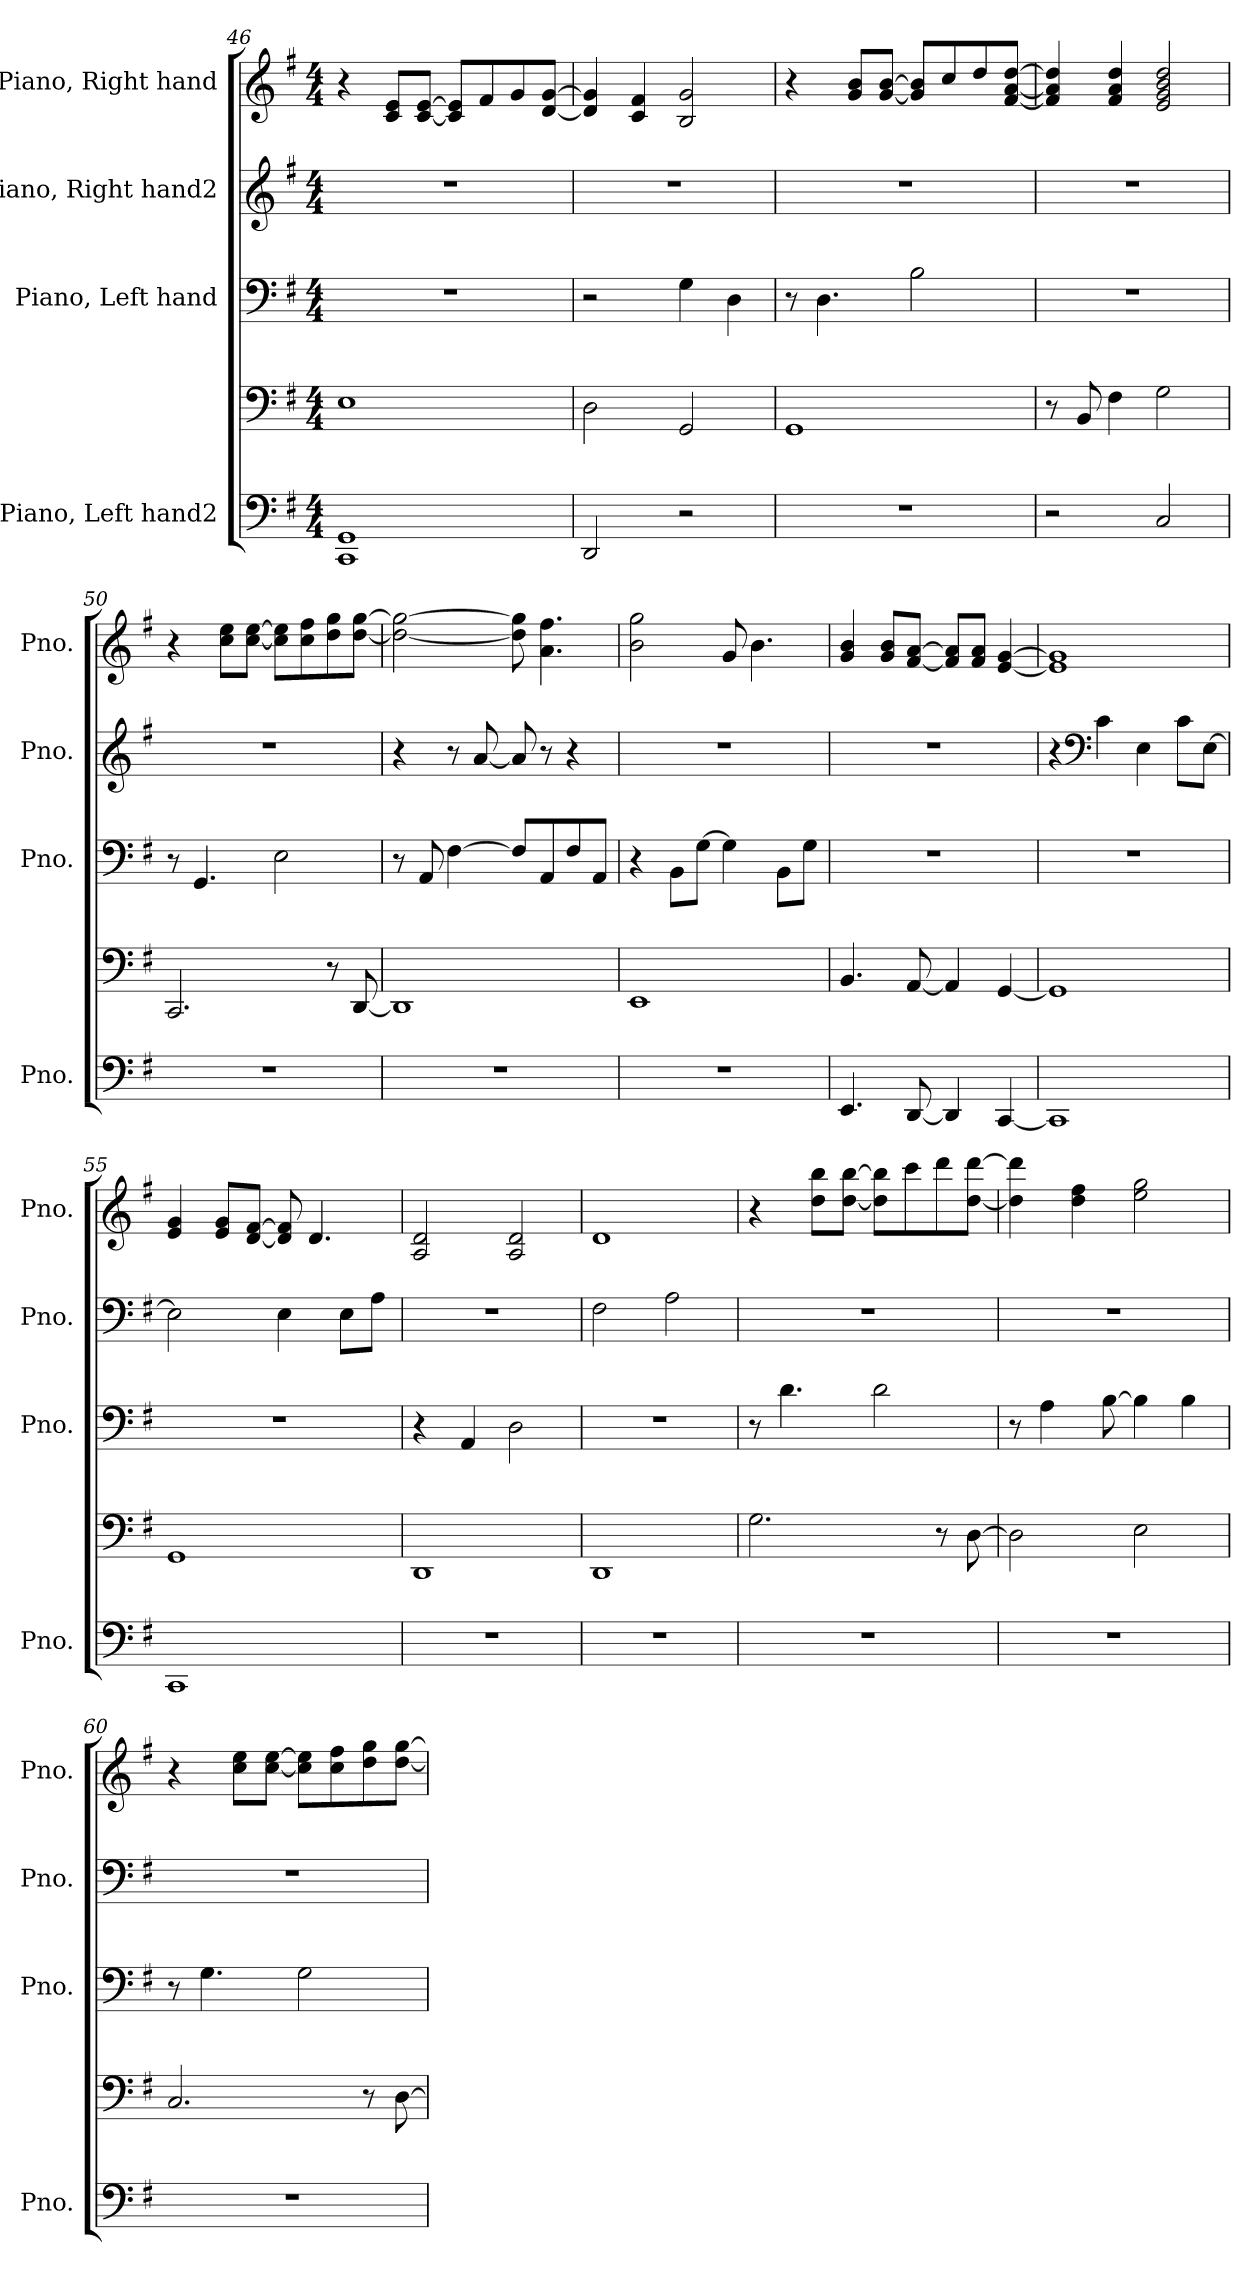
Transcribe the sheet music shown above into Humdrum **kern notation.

**kern	**kern	**kern	**kern	**kern
*part4	*part4	*part3	*part2	*part1
*staff5	*staff4	*staff3	*staff2	*staff1
*I"Piano, Left hand2	*	*I"Piano, Left hand	*I"Piano, Right hand2	*I"Piano, Right hand
*I'Pno.	*	*I'Pno.	*I'Pno.	*I'Pno.
!!LO:LB:g=z
*clefF4	*clefF4	*clefF4	*clefG2	*clefG2
*k[f#]	*k[f#]	*k[f#]	*k[f#]	*k[f#]
*M4/4	*M4/4	*M4/4	*M4/4	*M4/4
=46	=46	=46	=46	=46
1CC 1GG	1E	1r	1r	4r
.	.	.	.	8c/ 8e/L
.	.	.	.	[8c/ [8e/J
.	.	.	.	8c/] 8e/]L
.	.	.	.	8f#/
.	.	.	.	8g/
.	.	.	.	[8d/ [8g/J
=47	=47	=47	=47	=47
2DD/	2D\	2r	1r	4d/] 4g/]
.	.	.	.	4c/ 4f#/
2r	2GG/	4G\	.	2B/ 2g/
.	.	4D\	.	.
=48	=48	=48	=48	=48
1r	1GG	8r	1r	4r
.	.	4.D\	.	.
.	.	.	.	8g/ 8b/L
.	.	.	.	[8g/ [8b/J
.	.	2B\	.	8g/] 8b/]L
.	.	.	.	8cc/
.	.	.	.	8dd/
.	.	.	.	[8f#/ [8a/ [8dd/J
=49	=49	=49	=49	=49
2r	8r	1r	1r	4f#/] 4a/] 4dd/]
.	8BB/	.	.	.
.	4F#\	.	.	4f#/ 4a/ 4dd/
2C/	2G\	.	.	2e/ 2g/ 2b/ 2dd/
=50	=50	=50	=50	=50
1r	2.CC/	8r	1r	4r
.	.	4.GG/	.	.
.	.	.	.	8cc\ 8ee\L
.	.	.	.	[8cc\ [8ee\J
.	.	2E\	.	8cc\] 8ee\]L
.	.	.	.	8cc\ 8ff#\
.	8r	.	.	8dd\ 8gg\
.	[8DD/	.	.	[8dd\ [8gg\J
!!LO:PB:g=z
=51	=51	=51	=51	=51
1r	1DD]	8r	4r	2dd\_ 2gg\_
.	.	8AA/	.	.
.	.	[4F#\	8r	.
.	.	.	[8a/	.
.	.	8F#/L]	8a/]	8dd\] 8gg\]
.	.	8AA/	8r	4.a\ 4.ff#\
.	.	8F#/	4r	.
.	.	8AA/J	.	.
=52	=52	=52	=52	=52
1r	1EE	4r	1r	2b\ 2gg\
.	.	8BB\L	.	.
.	.	[8G\J	.	.
.	.	4G\]	.	8g/
.	.	.	.	4.b\
.	.	8BB\L	.	.
.	.	8G\J	.	.
=53	=53	=53	=53	=53
4.EE/	4.BB/	1r	1r	4g/ 4b/
.	.	.	.	8g/ 8b/L
[8DD/	[8AA/	.	.	[8f#/ [8a/J
4DD/]	4AA/]	.	.	8f#/] 8a/]L
.	.	.	.	8f#/ 8a/J
[4CC/	[4GG/	.	.	[4e/ [4g/
=54	=54	=54	=54	=54
1CC]	1GG]	1r	4r	1e] 1g]
*	*	*	*clefF4	*
.	.	.	4c\	.
.	.	.	4E\	.
.	.	.	8c\L	.
.	.	.	[8E\J	.
=55	=55	=55	=55	=55
1CC	1GG	1r	2E\]	4e/ 4g/
.	.	.	.	8e/ 8g/L
.	.	.	.	[8d/ [8f#/J
.	.	.	4E\	8d/] 8f#/]
.	.	.	.	4.d/
.	.	.	8E\L	.
.	.	.	8A\J	.
!!LO:LB:g=z
=56	=56	=56	=56	=56
1r	1DD	4r	1r	2A/ 2d/
.	.	4AA/	.	.
.	.	2D\	.	2A/ 2d/
=57	=57	=57	=57	=57
1r	1DD	1r	2F#\	1d
.	.	.	2A\	.
=58	=58	=58	=58	=58
1r	2.G\	8r	1r	4r
.	.	4.d\	.	.
.	.	.	.	8dd\ 8bb\L
.	.	.	.	[8dd\ [8bb\J
.	.	2d\	.	8dd\] 8bb\]L
.	.	.	.	8ccc\
.	8r	.	.	8ddd\
.	[8D\	.	.	[8dd\ [8ddd\J
=59	=59	=59	=59	=59
1r	2D\]	8r	1r	4dd\] 4ddd\]
.	.	4A\	.	.
.	.	.	.	4dd\ 4ff#\
.	.	[8B\	.	.
.	2E\	4B\]	.	2ee\ 2gg\
.	.	4B\	.	.
=60	=60	=60	=60	=60
1r	2.C/	8r	1r	4r
.	.	4.G\	.	.
.	.	.	.	8cc\ 8ee\L
.	.	.	.	[8cc\ [8ee\J
.	.	2G\	.	8cc\] 8ee\]L
.	.	.	.	8cc\ 8ff#\
.	8r	.	.	8dd\ 8gg\
.	[8D\	.	.	[8dd\ [8gg\J
=	=	=	=	=
*-	*-	*-	*-	*-
